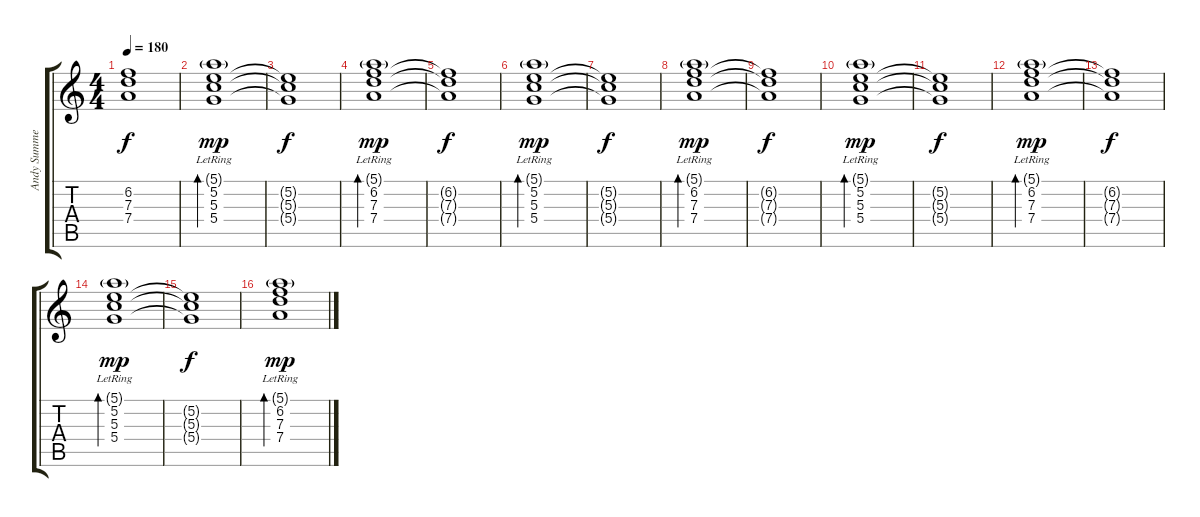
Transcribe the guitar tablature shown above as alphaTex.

\track ("Andy Summers" "Andy Summe") {instrument distortionguitar}
\staff {score tabs}
\tuning (E4 B3 G3 D3 A2 E2) {hide}
\ts (4 4)
\tempo 180
\clef g2
\ks c
(6.2{t} 7.3{t} 7.4{t}).1{dy f} |
(5.1{g} 5.2{lr} 5.3 5.4).1{bd 240 dy mp instrument electricguitarclean} |
(5.2{t} 5.3{t} 5.4{t}).1{dy f} |
(5.1{g} 6.2 7.3{lr} 7.4).1{bd 240 dy mp instrument electricguitarclean} |
(6.2{t} 7.3{t} 7.4{t}).1{dy f} |
(5.1{g} 5.2{lr} 5.3 5.4).1{bd 240 dy mp instrument electricguitarclean} |
(5.2{t} 5.3{t} 5.4{t}).1{dy f} |
(5.1{g} 6.2 7.3{lr} 7.4).1{bd 240 dy mp instrument electricguitarclean} |
(6.2{t} 7.3{t} 7.4{t}).1{dy f} |
(5.1{g} 5.2{lr} 5.3 5.4).1{bd 240 dy mp instrument electricguitarclean} |
(5.2{t} 5.3{t} 5.4{t}).1{dy f} |
(5.1{g} 6.2 7.3{lr} 7.4).1{bd 240 dy mp instrument electricguitarclean} |
(6.2{t} 7.3{t} 7.4{t}).1{dy f} |
(5.1{g} 5.2{lr} 5.3 5.4).1{bd 240 dy mp instrument electricguitarclean} |
(5.2{t} 5.3{t} 5.4{t}).1{dy f} |
(5.1{g} 6.2 7.3{lr} 7.4).1{bd 240 dy mp volume 0 instrument electricguitarclean}
